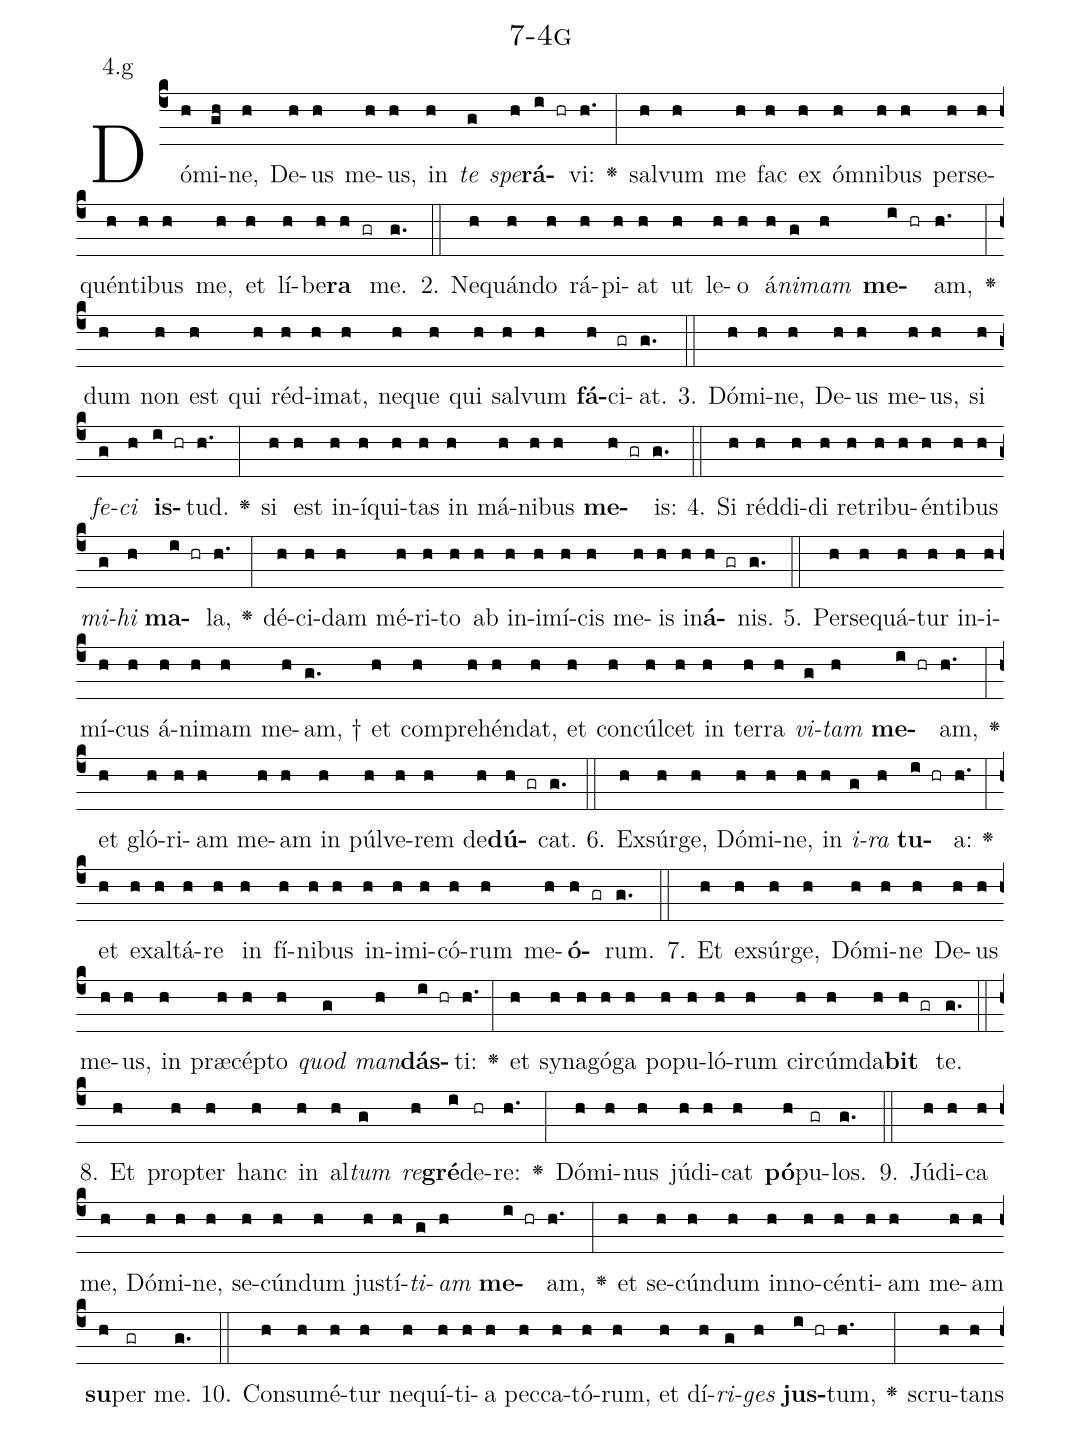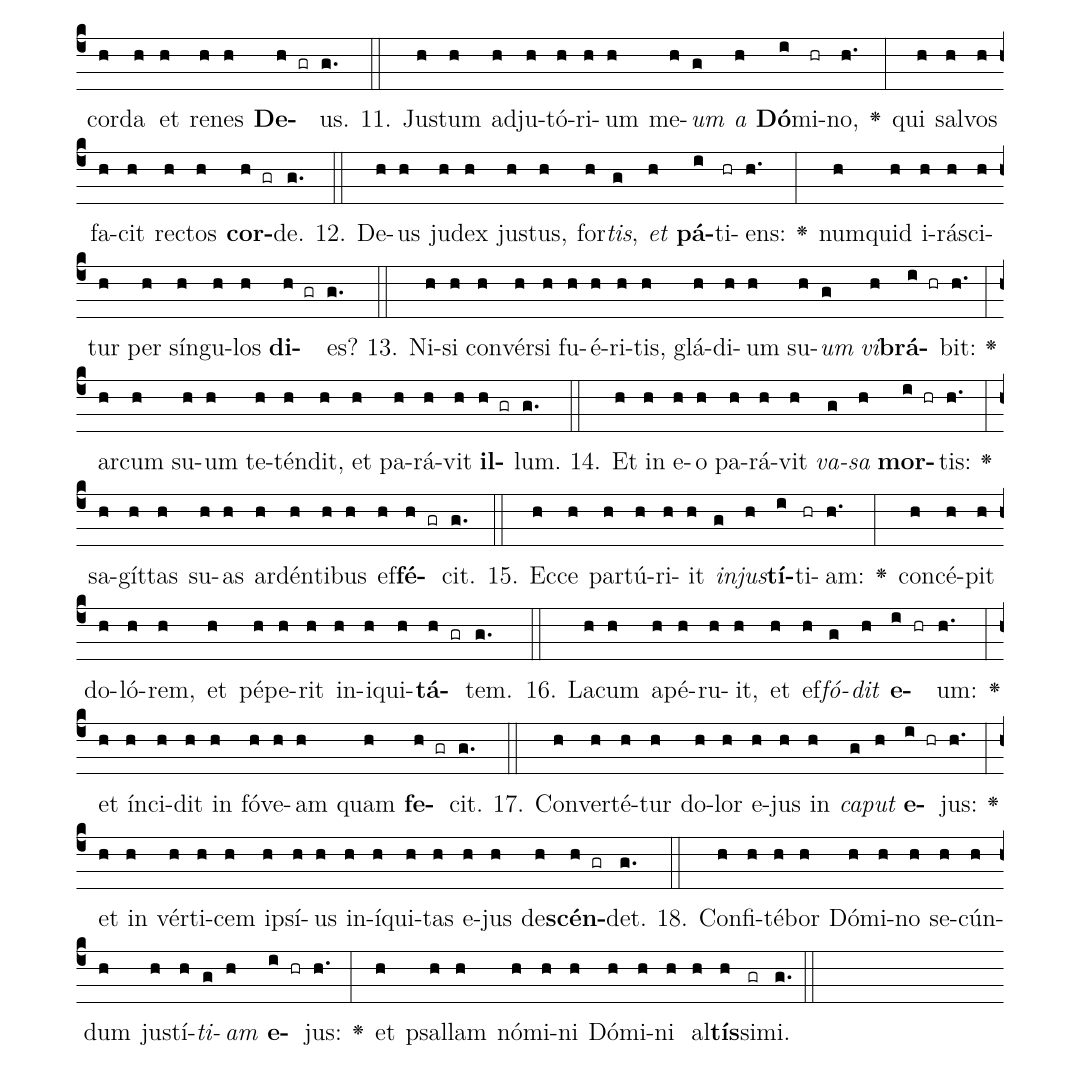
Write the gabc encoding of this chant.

name: 7-4g;
annotation: 4.g;
%%
(c4)Dó(h)mi(gh)ne,(h) De(h)us(h) me(h)us,(h) in(h) <i>te</i>(g) <i>spe</i>(h)<b>rá</b>(i hr)vi:(h.) <v>\greheightstar</v>(:) sal(h)vum(h) me(h) fac(h) ex(h) óm(h)ni(h)bus(h) per(h)se(h)quén(h)ti(h)bus(h) me,(h) et(h) lí(h)be(h)<b>ra</b>(h gr) me.(g.) (::)
2. Ne(h)quán(h)do(h) rá(h)pi(h)at(h) ut(h) le(h)o(h) á(h)<i>ni</i>(g)<i>mam</i>(h) <b>me</b>(i hr)am,(h.) <v>\greheightstar</v>(:) dum(h) non(h) est(h) qui(h) réd(h)i(h)mat,(h) ne(h)que(h) qui(h) sal(h)vum(h) <b>fá</b>(h)ci(gr)at.(g.) (::)
3. Dó(h)mi(h)ne,(h) De(h)us(h) me(h)us,(h) si(h) <i>fe</i>(g)<i>ci</i>(h) <b>is</b>(i hr)tud.(h.) <v>\greheightstar</v>(:) si(h) est(h) in(h)í(h)qui(h)tas(h) in(h) má(h)ni(h)bus(h) <b>me</b>(h gr)is:(g.) (::)
4. Si(h) réd(h)di(h)di(h) re(h)tri(h)bu(h)én(h)ti(h)bus(h) <i>mi</i>(g)<i>hi</i>(h) <b>ma</b>(i hr)la,(h.) <v>\greheightstar</v>(:) dé(h)ci(h)dam(h) mé(h)ri(h)to(h) ab(h) in(h)i(h)mí(h)cis(h) me(h)is(h) in(h)<b>á</b>(h gr)nis.(g.) (::)
5. Per(h)se(h)quá(h)tur(h) in(h)i(h)mí(h)cus(h) á(h)ni(h)mam(h) me(h)am, †(g.) et(h) com(h)pre(h)hén(h)dat,(h) et(h) con(h)cúl(h)cet(h) in(h) ter(h)ra(h) <i>vi</i>(g)<i>tam</i>(h) <b>me</b>(i hr)am,(h.) <v>\greheightstar</v>(:) et(h) gló(h)ri(h)am(h) me(h)am(h) in(h) púl(h)ve(h)rem(h) de(h)<b>dú</b>(h gr)cat.(g.) (::)
6. Ex(h)súr(h)ge,(h) Dó(h)mi(h)ne,(h) in(h) <i>i</i>(g)<i>ra</i>(h) <b>tu</b>(i hr)a:(h.) <v>\greheightstar</v>(:) et(h) ex(h)al(h)tá(h)re(h) in(h) fí(h)ni(h)bus(h) in(h)i(h)mi(h)có(h)rum(h) me(h)<b>ó</b>(h gr)rum.(g.) (::)
7. Et(h) ex(h)súr(h)ge,(h) Dó(h)mi(h)ne(h) De(h)us(h) me(h)us,(h) in(h) præ(h)cép(h)to(h) <i>quod</i>(g) <i>man</i>(h)<b>dás</b>(i hr)ti:(h.) <v>\greheightstar</v>(:) et(h) sy(h)na(h)gó(h)ga(h) po(h)pu(h)ló(h)rum(h) cir(h)cúm(h)da(h)<b>bit</b>(h gr) te.(g.) (::)
8. Et(h) prop(h)ter(h) hanc(h) in(h) al(h)<i>tum</i>(g) <i>re</i>(h)<b>gré</b>(i)de(hr)re:(h.) <v>\greheightstar</v>(:) Dó(h)mi(h)nus(h) jú(h)di(h)cat(h) <b>pó</b>(h)pu(gr)los.(g.) (::)
9. Jú(h)di(h)ca(h) me,(h) Dó(h)mi(h)ne,(h) se(h)cún(h)dum(h) jus(h)tí(h)<i>ti</i>(g)<i>am</i>(h) <b>me</b>(i hr)am,(h.) <v>\greheightstar</v>(:) et(h) se(h)cún(h)dum(h) in(h)no(h)cén(h)ti(h)am(h) me(h)am(h) <b>su</b>(h)per(gr) me.(g.) (::)
10. Con(h)su(h)mé(h)tur(h) ne(h)quí(h)ti(h)a(h) pec(h)ca(h)tó(h)rum,(h) et(h) dí(h)<i>ri</i>(g)<i>ges</i>(h) <b>jus</b>(i hr)tum,(h.) <v>\greheightstar</v>(:) scru(h)tans(h) cor(h)da(h) et(h) re(h)nes(h) <b>De</b>(h gr)us.(g.) (::)
11. Jus(h)tum(h) ad(h)ju(h)tó(h)ri(h)um(h) me(h)<i>um</i>(g) <i>a</i>(h) <b>Dó</b>(i)mi(hr)no,(h.) <v>\greheightstar</v>(:) qui(h) sal(h)vos(h) fa(h)cit(h) rec(h)tos(h) <b>cor</b>(h gr)de.(g.) (::)
12. De(h)us(h) ju(h)dex(h) jus(h)tus,(h) for(h)<i>tis</i>,(g) <i>et</i>(h) <b>pá</b>(i)ti(hr)ens:(h.) <v>\greheightstar</v>(:) num(h)quid(h) i(h)rá(h)sci(h)tur(h) per(h) sín(h)gu(h)los(h) <b>di</b>(h gr)es?(g.) (::)
13. Ni(h)si(h) con(h)vér(h)si(h) fu(h)é(h)ri(h)tis,(h) glá(h)di(h)um(h) su(h)<i>um</i>(g) <i>vi</i>(h)<b>brá</b>(i hr)bit:(h.) <v>\greheightstar</v>(:) ar(h)cum(h) su(h)um(h) te(h)tén(h)dit,(h) et(h) pa(h)rá(h)vit(h) <b>il</b>(h gr)lum.(g.) (::)
14. Et(h) in(h) e(h)o(h) pa(h)rá(h)vit(h) <i>va</i>(g)<i>sa</i>(h) <b>mor</b>(i hr)tis:(h.) <v>\greheightstar</v>(:) sa(h)gít(h)tas(h) su(h)as(h) ar(h)dén(h)ti(h)bus(h) ef(h)<b>fé</b>(h gr)cit.(g.) (::)
15. Ec(h)ce(h) par(h)tú(h)ri(h)it(h) <i>in</i>(g)<i>jus</i>(h)<b>tí</b>(i)ti(hr)am:(h.) <v>\greheightstar</v>(:) con(h)cé(h)pit(h) do(h)ló(h)rem,(h) et(h) pé(h)pe(h)rit(h) in(h)i(h)qui(h)<b>tá</b>(h gr)tem.(g.) (::)
16. La(h)cum(h) a(h)pé(h)ru(h)it,(h) et(h) ef(h)<i>fó</i>(g)<i>dit</i>(h) <b>e</b>(i hr)um:(h.) <v>\greheightstar</v>(:) et(h) ín(h)ci(h)dit(h) in(h) fó(h)ve(h)am(h) quam(h) <b>fe</b>(h gr)cit.(g.) (::)
17. Con(h)ver(h)té(h)tur(h) do(h)lor(h) e(h)jus(h) in(h) <i>ca</i>(g)<i>put</i>(h) <b>e</b>(i hr)jus:(h.) <v>\greheightstar</v>(:) et(h) in(h) vér(h)ti(h)cem(h) ip(h)sí(h)us(h) in(h)í(h)qui(h)tas(h) e(h)jus(h) de(h)<b>scén</b>(h gr)det.(g.) (::)
18. Con(h)fi(h)té(h)bor(h) Dó(h)mi(h)no(h) se(h)cún(h)dum(h) jus(h)tí(h)<i>ti</i>(g)<i>am</i>(h) <b>e</b>(i hr)jus:(h.) <v>\greheightstar</v>(:) et(h) psal(h)lam(h) nó(h)mi(h)ni(h) Dó(h)mi(h)ni(h) al(h)<b>tís</b>(h)si(gr)mi.(g.) (::)
